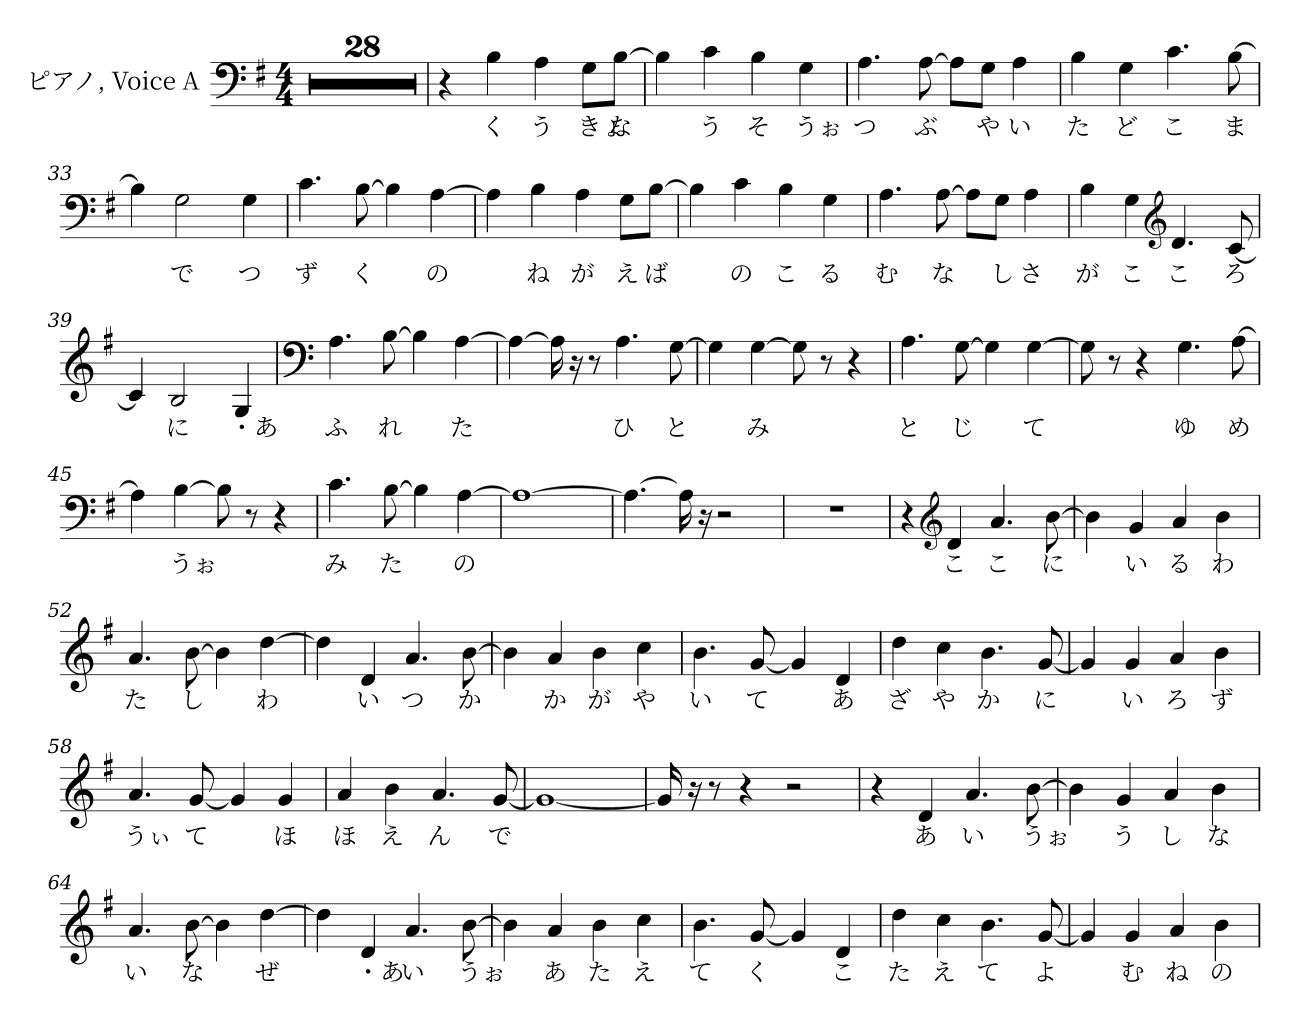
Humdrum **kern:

**kern	**text
*part1	*part1
*staff1	*staff1
*I"ピアノ, Voice A	*
*clefF4	*
*k[f#]	*
*M4/4	*
*MM200	*
=1	=1
1r	.
=2	=2
1r	.
=3	=3
1r	.
=4	=4
1r	.
=5	=5
1r	.
=6	=6
1r	.
=7	=7
1r	.
=8	=8
1r	.
=9	=9
1r	.
=10	=10
1r	.
=11	=11
1r	.
=12	=12
1r	.
=13	=13
1r	.
=14	=14
1r	.
=15	=15
1r	.
=16	=16
1r	.
!!LO:LB:g=z
=17	=17
1r	.
=18	=18
1r	.
=19	=19
1r	.
=20	=20
1r	.
=21	=21
1r	.
=22	=22
1r	.
=23	=23
1r	.
=24	=24
1r	.
=25	=25
1r	.
=26	=26
1r	.
=27	=27
1r	.
=28	=28
1r	.
=29	=29
4r	.
!	!LO:LY:b
4B\	く
!	!LO:LY:b
4A\	う
!	!LO:LY:b
8G\L	きょ
!	!LO:LY:b
[8B\J	な
=30	=30
4B\]	.
!	!LO:LY:b
4c\	う
!	!LO:LY:b
4B\	そ
!	!LO:LY:b
4G\	うぉ
!!LO:LB:g=z
=31	=31
!	!LO:LY:b
4.A\	つ
!	!LO:LY:b
[8A\	ぶ
8A\L]	.
!	!LO:LY:b
8G\J	や
!	!LO:LY:b
4A\	い
=32	=32
!	!LO:LY:b
4B\	た
!	!LO:LY:b
4G\	ど
!	!LO:LY:b
4.c\	こ
!	!LO:LY:b
[8B\	ま
=33	=33
4B\]	.
!	!LO:LY:b
2G\	で
!	!LO:LY:b
4G\	つ
=34	=34
!	!LO:LY:b
4.c\	ず
!	!LO:LY:b
[8B\	く
4B\]	.
!	!LO:LY:b
[4A\	の
=35	=35
4A\]	.
!	!LO:LY:b
4B\	ね
!	!LO:LY:b
4A\	が
!	!LO:LY:b
8G\L	え
!	!LO:LY:b
[8B\J	ば
=36	=36
4B\]	.
!	!LO:LY:b
4c\	の
!	!LO:LY:b
4B\	こ
!	!LO:LY:b
4G\	る
=37	=37
!	!LO:LY:b
4.A\	む
!	!LO:LY:b
[8A\	な
8A\L]	.
!	!LO:LY:b
8G\J	し
!	!LO:LY:b
4A\	さ
!!LO:LB:g=z
=38	=38
!	!LO:LY:b
4B\	が
!	!LO:LY:b
4G\	こ
*clefG2	*
!	!LO:LY:b
4.d/	こ
!	!LO:LY:b
[8c/	ろ
=39	=39
4c/]	.
!	!LO:LY:b
2B/	に
!	!LO:LY:b
4G/	・あ
=40	=40
*clefF4	*
!	!LO:LY:b
4.A\	ふ
!	!LO:LY:b
[8B\	れ
4B\]	.
!	!LO:LY:b
[4A\	た
=41	=41
4A\_	.
16A\]	.
16r	.
8r	.
!	!LO:LY:b
4.A\	ひ
!	!LO:LY:b
[8G\	と
=42	=42
4G\]	.
!	!LO:LY:b
[4G\	み
8G\]	.
8r	.
4r	.
=43	=43
!	!LO:LY:b
4.A\	と
!	!LO:LY:b
[8G\	じ
4G\]	.
!	!LO:LY:b
[4G\	て
=44	=44
8G\]	.
8r	.
4r	.
!	!LO:LY:b
4.G\	ゆ
!	!LO:LY:b
[8A\	め
!!LO:LB:g=z
=45	=45
4A\]	.
!	!LO:LY:b
[4B\	うぉ
8B\]	.
8r	.
4r	.
=46	=46
!	!LO:LY:b
4.c\	み
!	!LO:LY:b
[8B\	た
4B\]	.
!	!LO:LY:b
[4A\	の
=47	=47
1A_	.
=48	=48
4.A\_	.
16A\]	.
16r	.
2r	.
=49	=49
1r	.
=50	=50
4r	.
*clefG2	*
!	!LO:LY:b
4d/	こ
!	!LO:LY:b
4.a/	こ
!	!LO:LY:b
[8b\	に
=51	=51
4b\]	.
!	!LO:LY:b
4g/	い
!	!LO:LY:b
4a/	る
!	!LO:LY:b
4b\	わ
=52	=52
!	!LO:LY:b
4.a/	た
!	!LO:LY:b
[8b\	し
4b\]	.
!	!LO:LY:b
[4dd\	わ
!!LO:LB:g=z
=53	=53
4dd\]	.
!	!LO:LY:b
4d/	い
!	!LO:LY:b
4.a/	つ
!	!LO:LY:b
[8b\	か
=54	=54
4b\]	.
!	!LO:LY:b
4a/	か
!	!LO:LY:b
4b\	が
!	!LO:LY:b
4cc\	や
=55	=55
!	!LO:LY:b
4.b\	い
!	!LO:LY:b
[8g/	て
4g/]	.
!	!LO:LY:b
4d/	あ
=56	=56
!	!LO:LY:b
4dd\	ざ
!	!LO:LY:b
4cc\	や
!	!LO:LY:b
4.b\	か
!	!LO:LY:b
[8g/	に
=57	=57
4g/]	.
!	!LO:LY:b
4g/	い
!	!LO:LY:b
4a/	ろ
!	!LO:LY:b
4b\	ず
=58	=58
!	!LO:LY:b
4.a/	うぃ
!	!LO:LY:b
[8g/	て
4g/]	.
!	!LO:LY:b
4g/	ほ
=59	=59
!	!LO:LY:b
4a/	ほ
!	!LO:LY:b
4b\	え
!	!LO:LY:b
4.a/	ん
!	!LO:LY:b
[8g/	で
=60	=60
1g_	.
!!LO:LB:g=z
=61	=61
16g/]	.
16r	.
8r	.
4r	.
2r	.
=62	=62
4r	.
!	!LO:LY:b
4d/	あ
!	!LO:LY:b
4.a/	い
!	!LO:LY:b
[8b\	うぉ
=63	=63
4b\]	.
!	!LO:LY:b
4g/	う
!	!LO:LY:b
4a/	し
!	!LO:LY:b
4b\	な
=64	=64
!	!LO:LY:b
4.a/	い
!	!LO:LY:b
[8b\	な
4b\]	.
!	!LO:LY:b
[4dd\	ぜ
=65	=65
4dd\]	.
!	!LO:LY:b
4d/	・あ
!	!LO:LY:b
4.a/	い
!	!LO:LY:b
[8b\	うぉ
=66	=66
4b\]	.
!	!LO:LY:b
4a/	あ
!	!LO:LY:b
4b\	た
!	!LO:LY:b
4cc\	え
=67	=67
!	!LO:LY:b
4.b\	て
!	!LO:LY:b
[8g/	く
4g/]	.
!	!LO:LY:b
4d/	こ
!!LO:LB:g=z
=68	=68
!	!LO:LY:b
4dd\	た
!	!LO:LY:b
4cc\	え
!	!LO:LY:b
4.b\	て
!	!LO:LY:b
[8g/	よ
=69	=69
4g/]	.
!	!LO:LY:b
4g/	む
!	!LO:LY:b
4a/	ね
!	!LO:LY:b
4b\	の
=	=
*-	*-
